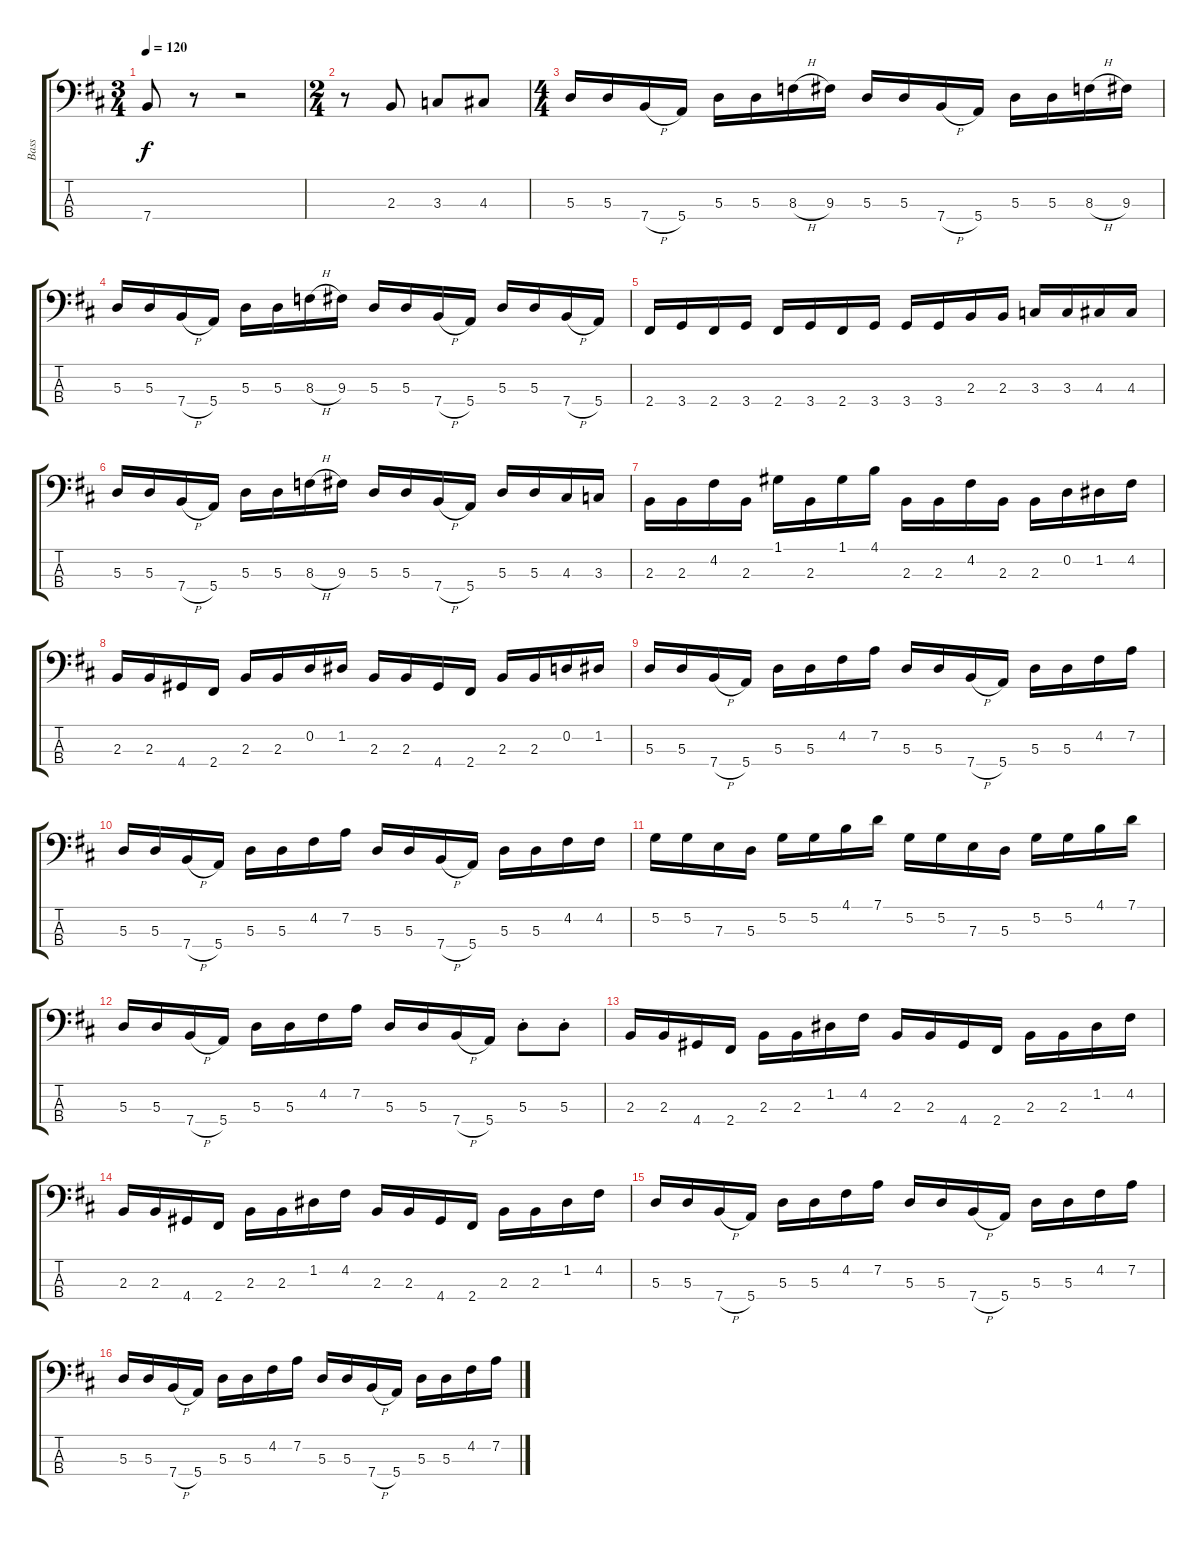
\track ("Bass" "Bass") {instrument electricbassfinger}
\staff {score tabs}
\tuning (G2 D2 A1 E1) {hide}
\ts (3 4)
\tempo 120
\clef f4
\ks d
7.4.8{dy f} r.8 r.2 |
\ts (2 4)
r.8 2.3.8 3.3.8 4.3.8 |
\ts (4 4)
5.3.16 5.3.16 7.4{h}.16 5.4.16 5.3.16 5.3.16 8.3{h}.16 9.3.16 5.3.16 5.3.16 7.4{h}.16 5.4.16 5.3.16 5.3.16 8.3{h}.16 9.3.16 |
5.3.16 5.3.16 7.4{h}.16 5.4.16 5.3.16 5.3.16 8.3{h}.16 9.3.16 5.3.16 5.3.16 7.4{h}.16 5.4.16 5.3.16 5.3.16 7.4{h}.16 5.4.16 |
2.4.16 3.4.16 2.4.16 3.4.16 2.4.16 3.4.16 2.4.16 3.4.16 3.4.16 3.4.16 2.3.16 2.3.16 3.3.16 3.3.16 4.3.16 4.3.16 |
5.3.16 5.3.16 7.4{h}.16 5.4.16 5.3.16 5.3.16 8.3{h}.16 9.3.16 5.3.16 5.3.16 7.4{h}.16 5.4.16 5.3.16 5.3.16 4.3.16 3.3.16 |
2.3.16 2.3.16 4.2.16 2.3.16 1.1.16 2.3.16 1.1.16 4.1.16 2.3.16 2.3.16 4.2.16 2.3.16 2.3.16 0.2.16 1.2.16 4.2.16 |
2.3.16 2.3.16 4.4.16 2.4.16 2.3.16 2.3.16 0.2.16 1.2.16 2.3.16 2.3.16 4.4.16 2.4.16 2.3.16 2.3.16 0.2.16 1.2.16 |
5.3.16 5.3.16 7.4{h}.16 5.4.16 5.3.16 5.3.16 4.2.16 7.2.16 5.3.16 5.3.16 7.4{h}.16 5.4.16 5.3.16 5.3.16 4.2.16 7.2.16 |
5.3.16 5.3.16 7.4{h}.16 5.4.16 5.3.16 5.3.16 4.2.16 7.2.16 5.3.16 5.3.16 7.4{h}.16 5.4.16 5.3.16 5.3.16 4.2.16 4.2.16 |
5.2.16 5.2.16 7.3.16 5.3.16 5.2.16 5.2.16 4.1.16 7.1.16 5.2.16 5.2.16 7.3.16 5.3.16 5.2.16 5.2.16 4.1.16 7.1.16 |
5.3.16 5.3.16 7.4{h}.16 5.4.16 5.3.16 5.3.16 4.2.16 7.2.16 5.3.16 5.3.16 7.4{h}.16 5.4.16 5.3{st}.8 5.3{st}.8 |
2.3.16 2.3.16 4.4.16 2.4.16 2.3.16 2.3.16 1.2.16 4.2.16 2.3.16 2.3.16 4.4.16 2.4.16 2.3.16 2.3.16 1.2.16 4.2.16 |
2.3.16 2.3.16 4.4.16 2.4.16 2.3.16 2.3.16 1.2.16 4.2.16 2.3.16 2.3.16 4.4.16 2.4.16 2.3.16 2.3.16 1.2.16 4.2.16 |
5.3.16 5.3.16 7.4{h}.16 5.4.16 5.3.16 5.3.16 4.2.16 7.2.16 5.3.16 5.3.16 7.4{h}.16 5.4.16 5.3.16 5.3.16 4.2.16 7.2.16 |
5.3.16 5.3.16 7.4{h}.16 5.4.16 5.3.16 5.3.16 4.2.16 7.2.16 5.3.16 5.3.16 7.4{h}.16 5.4.16 5.3.16 5.3.16 4.2.16 7.2.16
